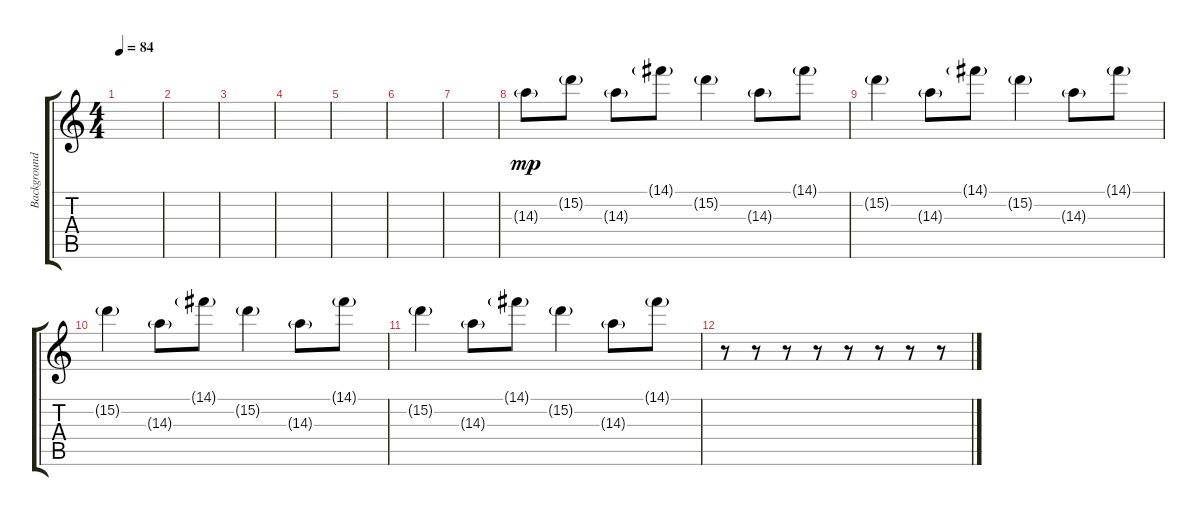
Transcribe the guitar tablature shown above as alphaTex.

\track ("Background Guitar I (+Delay)" "Background") {instrument overdrivenguitar}
\staff {score tabs}
\tuning (E4 B3 G3 D3 A2 E2) {hide}
\ts (4 4)
\tempo 84
\clef g2
\ks c
|
|
|
|
|
|
|
14.3{g}.8{dy mp} 15.2{g}.8 14.3{g}.8 14.1{g}.8 15.2{g}.4 14.3{g}.8 14.1{g}.8 |
15.2{g}.4 14.3{g}.8 14.1{g}.8 15.2{g}.4 14.3{g}.8 14.1{g}.8 |
15.2{g}.4 14.3{g}.8 14.1{g}.8 15.2{g}.4 14.3{g}.8 14.1{g}.8 |
15.2{g}.4 14.3{g}.8 14.1{g}.8 15.2{g}.4 14.3{g}.8 14.1{g}.8 |
r.8 r.8 r.8 r.8 r.8 r.8 r.8 r.8
